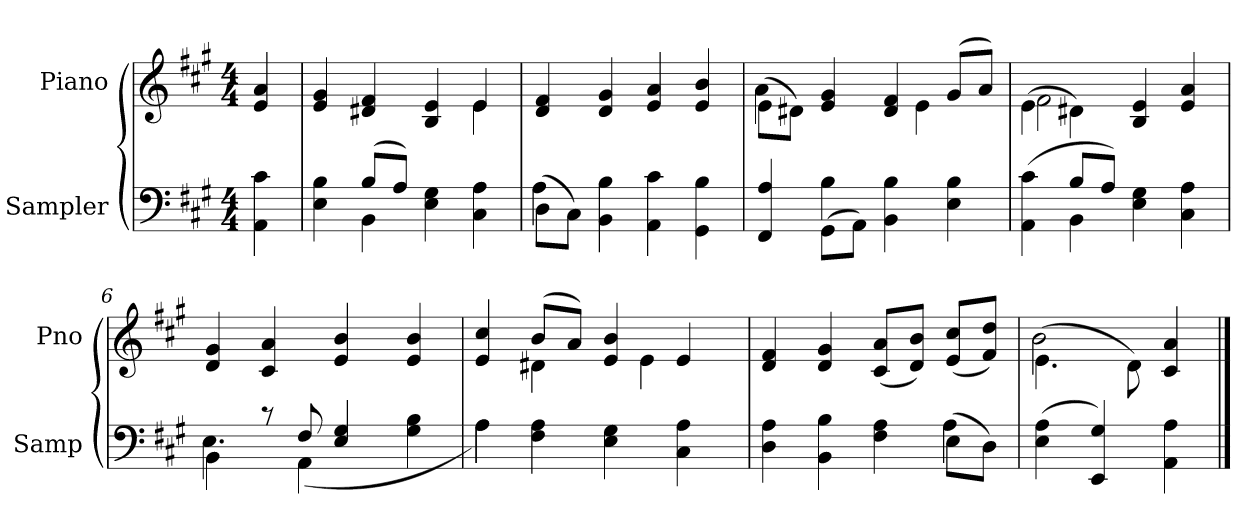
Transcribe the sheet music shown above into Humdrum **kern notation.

**kern	**kern
*part2	*part1
*staff2	*staff1
*I"Sampler	*I"Piano
*I'Samp	*I'Pno
*clefF4	*clefG2
*k[f#c#g#]	*k[f#c#g#]
*A:	*A:
*M4/4	*M4/4
=1	=1
4AA 4c#	4e 4a
=2	=2
*^	*^
4E 4B	4ryy	4e 4g#	2.ryy
(8B/L	4BB	4d#X 4f#	.
8A/J)	.	.	.
4E 4G#	2ryy	4B 4e	.
4C# 4A	.	4e/	4e
*	*	*v	*v
=3	=3	=3
(8D\L	4A	4d 4f#
8C#\J)	.	.
4BB 4B	2.ryy	4d 4g#
4AA 4c#	.	4e 4a
4GG# 4B	.	4e 4b
=4	=4	=4
*	*	*^
4FF# 4A	4ryy	(8e\L	4a
.	.	8d#X\J)	.
(8GG#\L	4B	4e 4g#	4.ryy
8AA\J)	.	.	.
4BB 4B	2ryy	4d# 4f#	.
.	.	.	4e
4E 4B	.	(8g#/L	.
.	.	8a/J)	8ryy
=5	=5	=5	=5
(4AA 4c#	4ryy	(4e\	2f#
8B/L	4BB	4d#X\)	.
8A/J)	.	.	.
4E 4G#	2ryy	4B 4e	2ryy
4C# 4A	.	4e 4a	.
*	*	*v	*v
=6	=6	=6
4BB\	4.E	4d 4g#
8r	.	4c# 4a
8F#/	(4AA	.
4E 4G#	.	4e 4b
.	4.ryy	.
4G# 4B	.	4e 4b
=7	=7	=7
*	*	*^
4A\)	4A	4e 4cc#	4ryy
4F# 4A	2.ryy	(8b/L	4d#X
.	.	8a/J)	.
4E 4G#	.	4e 4b	8ryy
.	.	.	4e
4C# 4A	.	4e/	.
.	.	.	8ryy
*	*	*v	*v
=8	=8	=8
4D 4A	2.ryy	4d 4f#
4BB 4B	.	4d 4g#
4F# 4A	.	(8c#/ 8a/L
.	.	8d/ 8b/J)
(8E\L	4A	(8e/ 8cc#/L
8D\J)	.	8f#/ 8dd/J)
*v	*v	*
=9	=9
*	*^
(4E 4A	(4.e\	2b
4EE 4G#)	.	.
.	8d\)	.
4AA 4A	4c# 4a	4ryy
*	*v	*v
==	==
*-	*-
